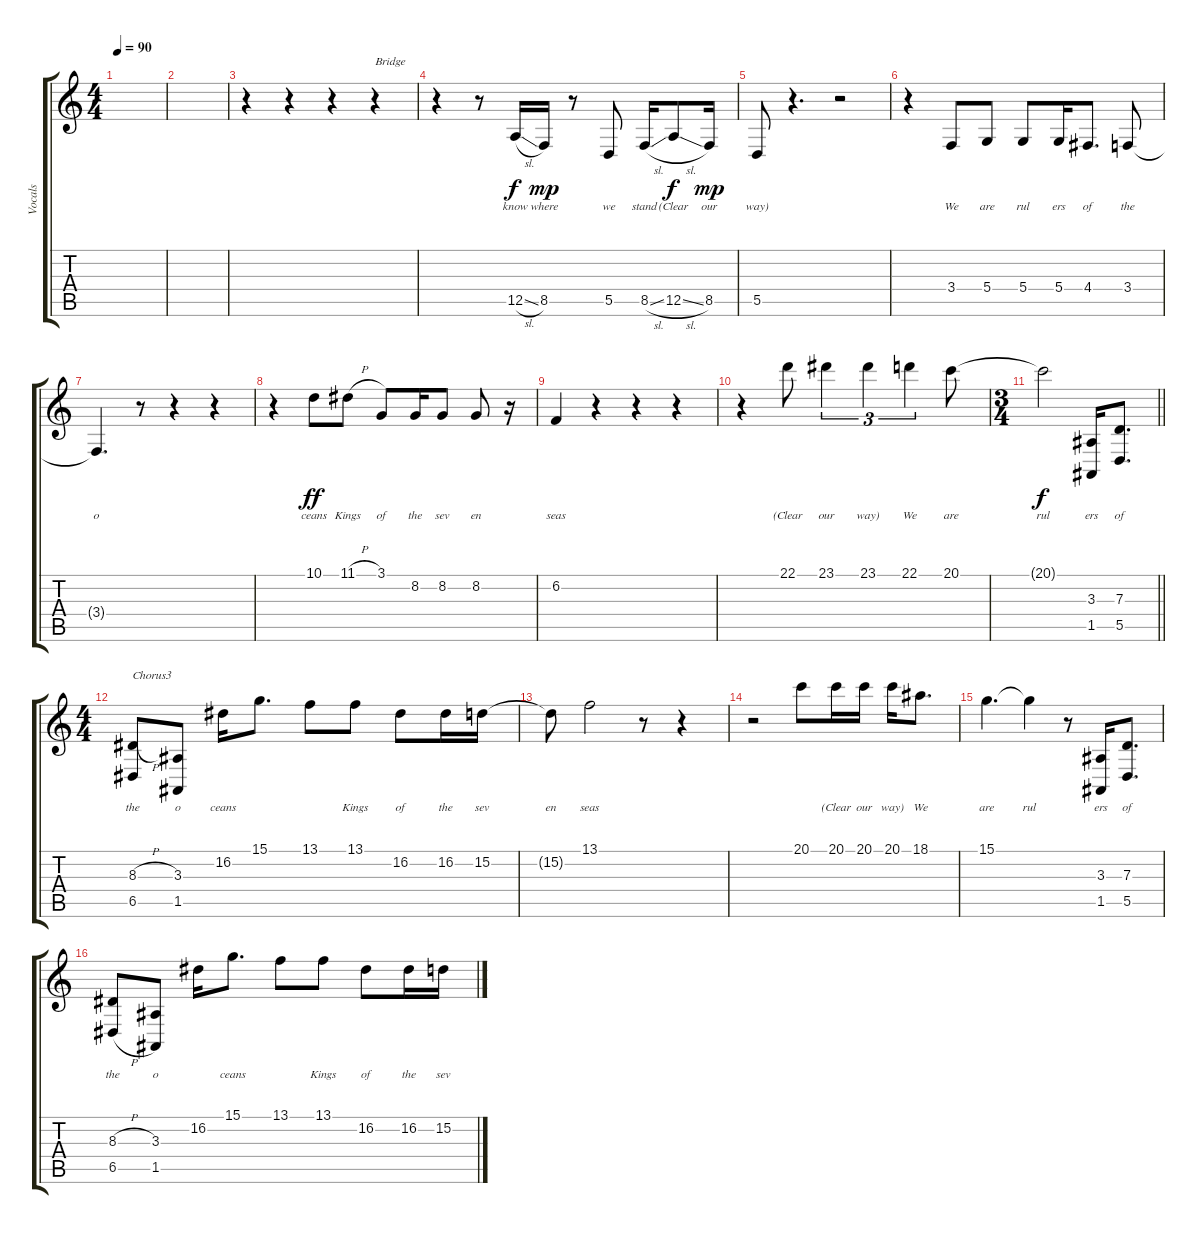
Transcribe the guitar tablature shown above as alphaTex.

\track ("Vocals" "Vocals") {instrument viola}
\staff {score tabs}
\tuning (E4 B3 G3 D3 A2 E2) {hide}
\ts (4 4)
\tempo 90
\clef g2
\ks c
|
|
r.4 r.4 r.4 r.4{txt "Bridge"} |
r.4 r.8 12.5{sl}.16{lyrics (0 "know") lyrics (1 "") lyrics (2 "") lyrics (3 "") lyrics (4 "")} 8.5.16{lyrics (0 "where") lyrics (1 "") lyrics (2 "") lyrics (3 "") lyrics (4 "") dy mp} r.8 5.5.8{lyrics (0 "we") lyrics (1 "") lyrics (2 "") lyrics (3 "") lyrics (4 "")} 8.5{sl}.16{lyrics (0 "stand") lyrics (1 "") lyrics (2 "") lyrics (3 "") lyrics (4 "")} 12.5{sl}.8{lyrics (0 "(Clear") lyrics (1 "") lyrics (2 "") lyrics (3 "") lyrics (4 "") dy f} 8.5.16{lyrics (0 "our") lyrics (1 "") lyrics (2 "") lyrics (3 "") lyrics (4 "") dy mp} |
5.5.8{lyrics (0 "way)") lyrics (1 "") lyrics (2 "") lyrics (3 "") lyrics (4 "")} r.4{d} r.2 |
r.4 3.4.8{lyrics (0 "We") lyrics (1 "") lyrics (2 "") lyrics (3 "") lyrics (4 "")} 5.4.8{lyrics (0 "are") lyrics (1 "") lyrics (2 "") lyrics (3 "") lyrics (4 "")} 5.4.8{lyrics (0 "rul") lyrics (1 "") lyrics (2 "") lyrics (3 "") lyrics (4 "")} 5.4.16{lyrics (0 "ers") lyrics (1 "") lyrics (2 "") lyrics (3 "") lyrics (4 "")} 4.4.8{d lyrics (0 "of") lyrics (1 "") lyrics (2 "") lyrics (3 "") lyrics (4 "")} 3.4.8{lyrics (0 "the") lyrics (1 "") lyrics (2 "") lyrics (3 "") lyrics (4 "")} |
3.4{t}.4{d lyrics (0 "o") lyrics (1 "") lyrics (2 "") lyrics (3 "") lyrics (4 "")} r.8 r.4 r.4 |
r.4 10.1.8{lyrics (0 "ceans") lyrics (1 "") lyrics (2 "") lyrics (3 "") lyrics (4 "") dy ff} 11.1{h}.8{lyrics (0 "Kings") lyrics (1 "") lyrics (2 "") lyrics (3 "") lyrics (4 "")} 3.1.8{lyrics (0 "of") lyrics (1 "") lyrics (2 "") lyrics (3 "") lyrics (4 "")} 8.2.16{lyrics (0 "the") lyrics (1 "") lyrics (2 "") lyrics (3 "") lyrics (4 "")} 8.2.8{lyrics (0 "sev") lyrics (1 "") lyrics (2 "") lyrics (3 "") lyrics (4 "")} 8.2.8{lyrics (0 "en") lyrics (1 "") lyrics (2 "") lyrics (3 "") lyrics (4 "")} r.16 |
6.2.4{lyrics (0 "seas") lyrics (1 "") lyrics (2 "") lyrics (3 "") lyrics (4 "")} r.4 r.4 r.4 |
r.4 22.1.8{lyrics (0 "(Clear") lyrics (1 "") lyrics (2 "") lyrics (3 "") lyrics (4 "")} 23.1.4{tu (3 2) lyrics (0 "our") lyrics (1 "") lyrics (2 "") lyrics (3 "") lyrics (4 "")} 23.1.4{tu (3 2) lyrics (0 "way)") lyrics (1 "") lyrics (2 "") lyrics (3 "") lyrics (4 "")} 22.1.4{tu (3 2) lyrics (0 "We") lyrics (1 "") lyrics (2 "") lyrics (3 "") lyrics (4 "")} 20.1.8{lyrics (0 "are") lyrics (1 "") lyrics (2 "") lyrics (3 "") lyrics (4 "")} |
\ts (3 4)
\barLineRight lightlight
20.1{t}.2{lyrics (0 "rul") lyrics (1 "") lyrics (2 "") lyrics (3 "") lyrics (4 "") dy f} (3.3 1.5).16{lyrics (0 "ers") lyrics (1 "") lyrics (2 "") lyrics (3 "") lyrics (4 "")} (7.3 5.5).8{d lyrics (0 "of") lyrics (1 "") lyrics (2 "") lyrics (3 "") lyrics (4 "")} |
\ts (4 4)
(8.3{h} 6.5).8{txt "Chorus3" lyrics (0 "the") lyrics (1 "") lyrics (2 "") lyrics (3 "") lyrics (4 "")} (3.3 1.5).8{lyrics (0 "o") lyrics (1 "") lyrics (2 "") lyrics (3 "") lyrics (4 "")} 16.2.16{lyrics (0 "ceans") lyrics (1 "") lyrics (2 "") lyrics (3 "") lyrics (4 "")} 15.1.8{d lyrics (0 "") lyrics (1 "") lyrics (2 "") lyrics (3 "") lyrics (4 "")} 13.1.8{lyrics (0 "") lyrics (1 "") lyrics (2 "") lyrics (3 "") lyrics (4 "")} 13.1.8{lyrics (0 "Kings") lyrics (1 "") lyrics (2 "") lyrics (3 "") lyrics (4 "")} 16.2.8{lyrics (0 "of") lyrics (1 "") lyrics (2 "") lyrics (3 "") lyrics (4 "")} 16.2.16{lyrics (0 "the") lyrics (1 "") lyrics (2 "") lyrics (3 "") lyrics (4 "")} 15.2.16{lyrics (0 "sev") lyrics (1 "") lyrics (2 "") lyrics (3 "") lyrics (4 "")} |
15.2{t}.8{lyrics (0 "en") lyrics (1 "") lyrics (2 "") lyrics (3 "") lyrics (4 "")} 13.1.2{lyrics (0 "seas") lyrics (1 "") lyrics (2 "") lyrics (3 "") lyrics (4 "")} r.8 r.4 |
r.2 20.1.8{lyrics (0 "") lyrics (1 "") lyrics (2 "") lyrics (3 "") lyrics (4 "")} 20.1.16{lyrics (0 "(Clear") lyrics (1 "") lyrics (2 "") lyrics (3 "") lyrics (4 "")} 20.1.16{lyrics (0 "our") lyrics (1 "") lyrics (2 "") lyrics (3 "") lyrics (4 "")} 20.1.16{lyrics (0 "way)") lyrics (1 "") lyrics (2 "") lyrics (3 "") lyrics (4 "")} 18.1.8{d lyrics (0 "We") lyrics (1 "") lyrics (2 "") lyrics (3 "") lyrics (4 "")} |
15.1.4{d lyrics (0 "are") lyrics (1 "") lyrics (2 "") lyrics (3 "") lyrics (4 "")} 15.1{t}.4{lyrics (0 "rul") lyrics (1 "") lyrics (2 "") lyrics (3 "") lyrics (4 "")} r.8 (3.3 1.5).16{lyrics (0 "ers") lyrics (1 "") lyrics (2 "") lyrics (3 "") lyrics (4 "")} (7.3 5.5).8{d lyrics (0 "of") lyrics (1 "") lyrics (2 "") lyrics (3 "") lyrics (4 "")} |
(8.3{h} 6.5{h}).8{lyrics (0 "the") lyrics (1 "") lyrics (2 "") lyrics (3 "") lyrics (4 "")} (3.3 1.5).8{lyrics (0 "o") lyrics (1 "") lyrics (2 "") lyrics (3 "") lyrics (4 "")} 16.2.16{lyrics (0 "") lyrics (1 "") lyrics (2 "") lyrics (3 "") lyrics (4 "")} 15.1.8{d lyrics (0 "ceans") lyrics (1 "") lyrics (2 "") lyrics (3 "") lyrics (4 "")} 13.1.8{lyrics (0 "") lyrics (1 "") lyrics (2 "") lyrics (3 "") lyrics (4 "")} 13.1.8{lyrics (0 "Kings") lyrics (1 "") lyrics (2 "") lyrics (3 "") lyrics (4 "")} 16.2.8{lyrics (0 "of") lyrics (1 "") lyrics (2 "") lyrics (3 "") lyrics (4 "")} 16.2.16{lyrics (0 "the") lyrics (1 "") lyrics (2 "") lyrics (3 "") lyrics (4 "")} 15.2.16{lyrics (0 "sev") lyrics (1 "") lyrics (2 "") lyrics (3 "") lyrics (4 "")}
